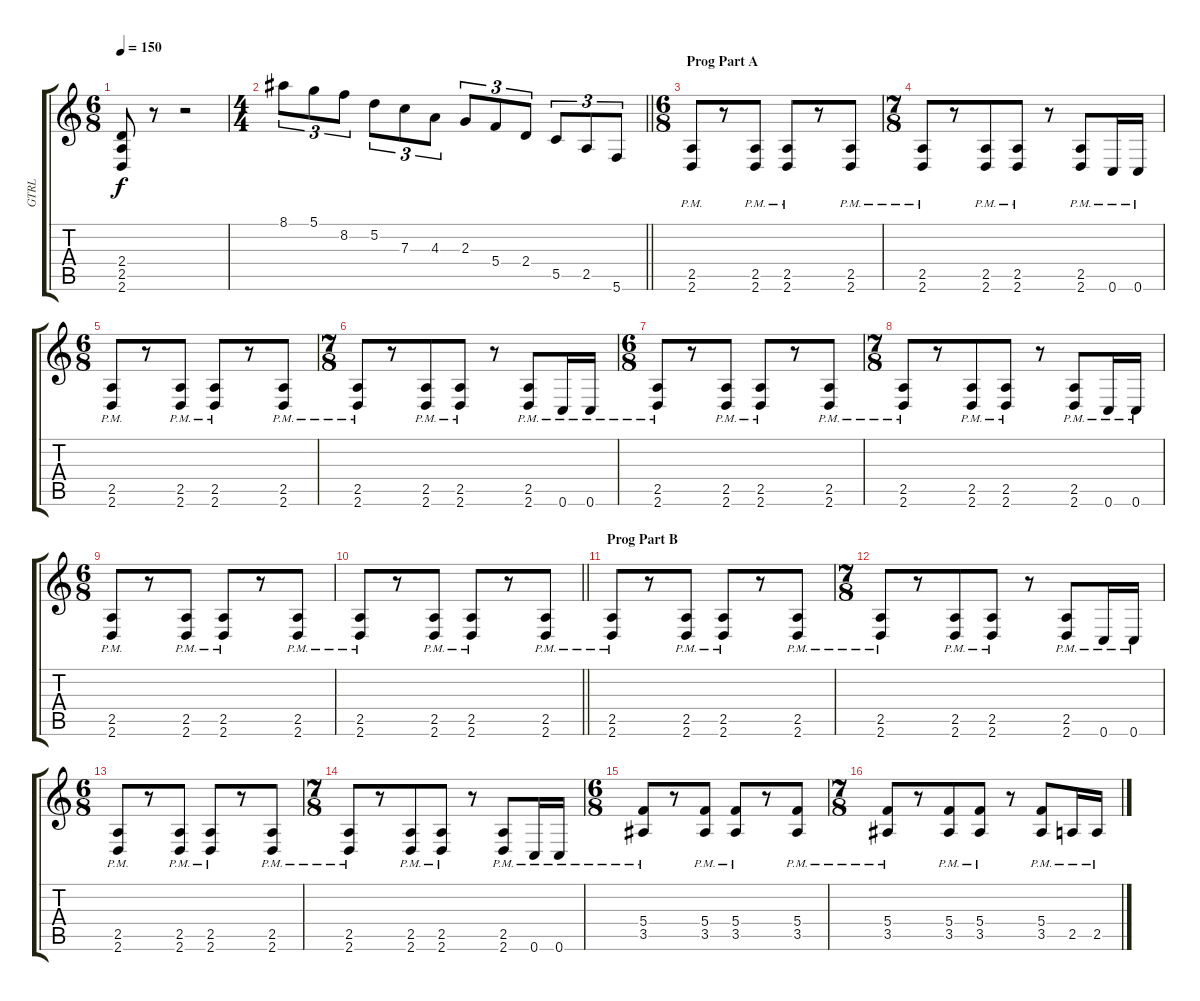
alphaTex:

\track ("GTRL" "GTRL") {instrument distortionguitar}
\staff {score tabs}
\tuning (D4 A3 F3 C3 G2 C2) {hide}
\ts (6 8)
\tempo 150
\clef g2
\ks c
(2.4 2.5 2.6).8{dy f} r.8 r.2 |
\ts (4 4)
\barLineRight lightlight
8.1.8{tu (3 2)} 5.1.8{tu (3 2)} 8.2.8{tu (3 2)} 5.2.8{tu (3 2)} 7.3.8{tu (3 2)} 4.3.8{tu (3 2)} 2.3.8{tu (3 2)} 5.4.8{tu (3 2)} 2.4.8{tu (3 2)} 5.5.8{tu (3 2)} 2.5.8{tu (3 2)} 5.6.8{tu (3 2)} |
\ts (6 8)
\section ("" "Prog Part A")
(2.5{pm} 2.6{pm}).8 r.8 (2.5{pm} 2.6{pm}).8 (2.5{pm} 2.6{pm}).8 r.8 (2.5{pm} 2.6{pm}).8 |
\ts (7 8)
(2.5{pm} 2.6{pm}).8 r.8 (2.5{pm} 2.6{pm}).8 (2.5{pm} 2.6{pm}).8 r.8 (2.5{pm} 2.6{pm}).8 0.6{pm}.16 0.6{pm}.16 |
\ts (6 8)
(2.5{pm} 2.6{pm}).8 r.8 (2.5{pm} 2.6{pm}).8 (2.5{pm} 2.6{pm}).8 r.8 (2.5{pm} 2.6{pm}).8 |
\ts (7 8)
(2.5{pm} 2.6{pm}).8 r.8 (2.5{pm} 2.6{pm}).8 (2.5{pm} 2.6{pm}).8 r.8 (2.5{pm} 2.6{pm}).8 0.6{pm}.16 0.6{pm}.16 |
\ts (6 8)
(2.5{pm} 2.6{pm}).8 r.8 (2.5{pm} 2.6{pm}).8 (2.5{pm} 2.6{pm}).8 r.8 (2.5{pm} 2.6{pm}).8 |
\ts (7 8)
(2.5{pm} 2.6{pm}).8 r.8 (2.5{pm} 2.6{pm}).8 (2.5{pm} 2.6{pm}).8 r.8 (2.5{pm} 2.6{pm}).8 0.6{pm}.16 0.6{pm}.16 |
\ts (6 8)
(2.5{pm} 2.6{pm}).8 r.8 (2.5{pm} 2.6{pm}).8 (2.5{pm} 2.6{pm}).8 r.8 (2.5{pm} 2.6{pm}).8 |
\barLineRight lightlight
(2.5{pm} 2.6{pm}).8 r.8 (2.5{pm} 2.6{pm}).8 (2.5{pm} 2.6{pm}).8 r.8 (2.5{pm} 2.6{pm}).8 |
\section ("" "Prog Part B")
(2.5{pm} 2.6{pm}).8 r.8 (2.5{pm} 2.6{pm}).8 (2.5{pm} 2.6{pm}).8 r.8 (2.5{pm} 2.6{pm}).8 |
\ts (7 8)
(2.5{pm} 2.6{pm}).8 r.8 (2.5{pm} 2.6{pm}).8 (2.5{pm} 2.6{pm}).8 r.8 (2.5{pm} 2.6{pm}).8 0.6{pm}.16 0.6{pm}.16 |
\ts (6 8)
(2.5{pm} 2.6{pm}).8 r.8 (2.5{pm} 2.6{pm}).8 (2.5{pm} 2.6{pm}).8 r.8 (2.5{pm} 2.6{pm}).8 |
\ts (7 8)
(2.5{pm} 2.6{pm}).8 r.8 (2.5{pm} 2.6{pm}).8 (2.5{pm} 2.6{pm}).8 r.8 (2.5{pm} 2.6{pm}).8 0.6{pm}.16 0.6{pm}.16 |
\ts (6 8)
(5.4{pm} 3.5{pm}).8 r.8 (5.4{pm} 3.5{pm}).8 (5.4{pm} 3.5{pm}).8 r.8 (5.4{pm} 3.5{pm}).8 |
\ts (7 8)
(5.4{pm} 3.5{pm}).8 r.8 (5.4{pm} 3.5{pm}).8 (5.4{pm} 3.5{pm}).8 r.8 (5.4{pm} 3.5{pm}).8 2.5{pm}.16 2.5{pm}.16
